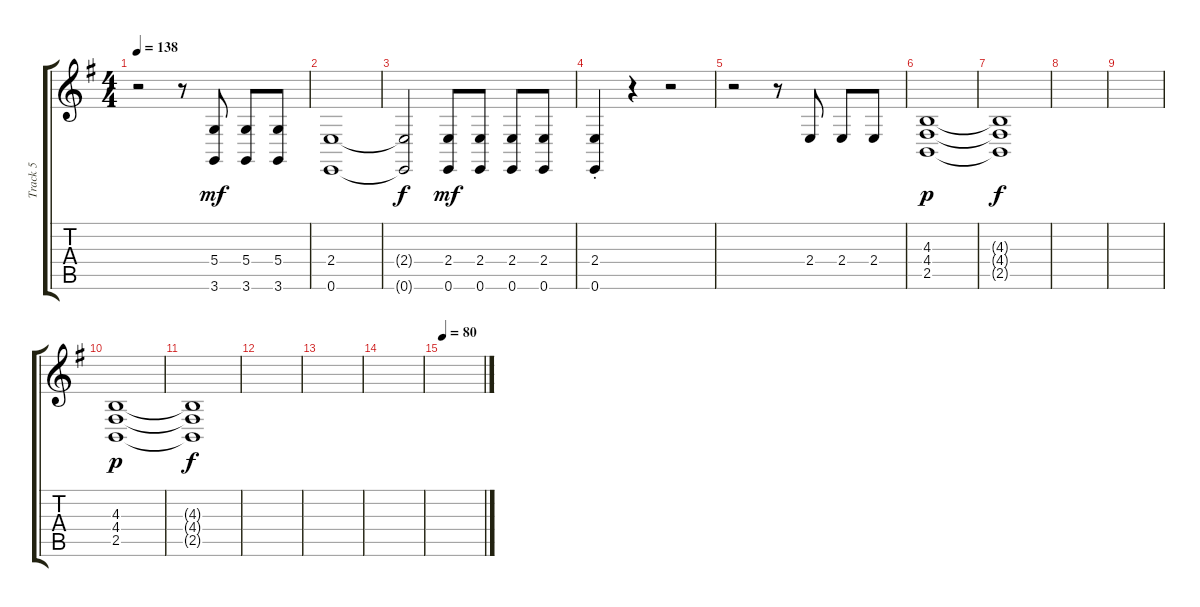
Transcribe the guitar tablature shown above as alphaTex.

\track ("Track 5" "Track 5") {instrument stringensemble1}
\staff {score tabs}
\tuning (E4 B3 G3 D3 A2 E2) {hide}
\ts (4 4)
\tempo 138
\clef g2
\ks g
r.2{dy mf} r.8 (5.4 3.6).8 (5.4 3.6).8 (5.4 3.6).8 |
(2.4 0.6).1 |
(2.4{t} 0.6{t}).2{dy f} (2.4 0.6).8{dy mf} (2.4 0.6).8 (2.4 0.6).8 (2.4 0.6).8 |
(2.4{st} 0.6{st}).4 r.4 r.2 |
r.2 r.8 2.4.8 2.4.8 2.4.8 |
(4.3 4.4 2.5).1{dy p} |
(4.3{t} 4.4{t} 2.5{t}).1{dy f} |
|
|
(4.3 4.4 2.5).1{dy p} |
(4.3{t} 4.4{t} 2.5{t}).1{dy f} |
|
|
|
\tempo 80
